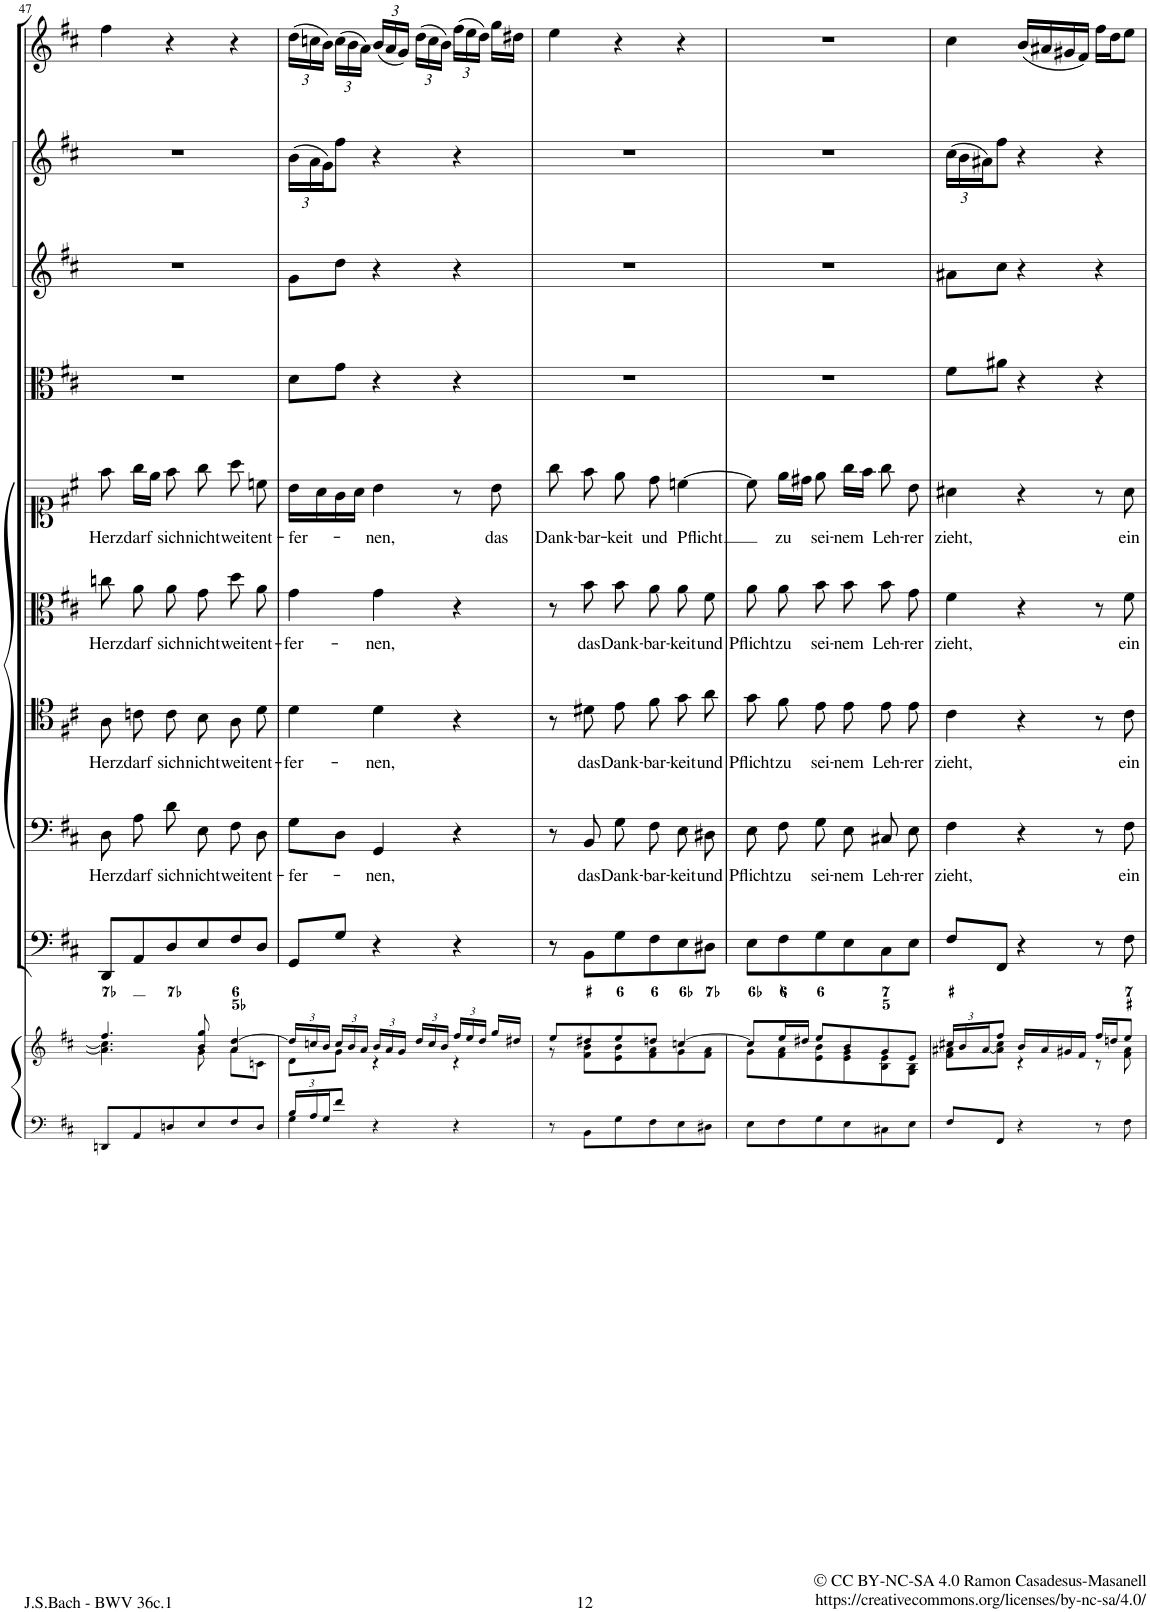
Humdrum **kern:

**kern	**kern	**kern	**kern	**text	**kern	**text	**kern	**text	**kern	**text	**kern	**kern	**kern	**kern
*part10	*part10	*part9	*part8	*part8	*part7	*part7	*part6	*part6	*part5	*part5	*part4	*part3	*part2	*part1
*staff11	*staff10	*staff9	*staff8	*staff8	*staff7	*staff7	*staff6	*staff6	*staff5	*staff5	*staff4	*staff3	*staff2	*staff1
*I"Piano reduction	*	*I"Continuo.	*I"Basso	*	*I"Tenore	*	*I"Alto	*	*I"Soprano	*	*I"Viola.	*I"Violino II	*I"Violino I	*I"Oboe d'amore I. II.
*I'Pno	*	*	*	*	*	*	*	*	*	*	*I'Vla	*	*I'Vln	*I'Ob
!!LO:PB:g=z
*clefF4	*clefG2	*clefF4	*clefF4	*	*clefC4	*	*clefC3	*	*clefC1	*	*clefC3	*clefG2	*clefG2	*clefG2
*k[f#c#]	*k[f#c#]	*k[f#c#]	*k[f#c#]	*	*k[f#c#]	*	*k[f#c#]	*	*k[f#c#]	*	*k[f#c#]	*k[f#c#]	*k[f#c#]	*k[f#c#]
*M3/4	*M3/4	*M3/4	*M3/4	*	*M3/4	*	*M3/4	*	*M3/4	*	*M3/4	*M3/4	*M3/4	*M3/4
=47	=47	=47	=47	=47	=47	=47	=47	=47	=47	=47	=47	=47	=47	=47
*	*^	*	*	*	*	*	*	*	*	*	*	*	*	*
!	!	!	!	!	!LO:LY:b	!	!LO:LY:b	!	!LO:LY:b	!	!LO:LY:b	!	!	!	!
8DDn/L	4.ff#/	4.a\] 4.cc\]	8DD/L	8D\	Herz	8A\L	Herz	8ccn\L	Herz	8ff#\	Herz	2.r	2.r	2.r	4ff#\
!	!	!	!	!	!LO:LY:b	!	!LO:LY:b	!	!LO:LY:b	!	!LO:LY:b	!	!	!	!
8AA/	.	.	8AA/	8A\	darf	8cn\J	darf	8a\J	darf	16gg\LL	darf	.	.	.	.
.	.	.	.	.	.	.	.	.	.	16ee\JJ	.	.	.	.	.
!	!	!	!	!	!LO:LY:b	!	!LO:LY:b	!	!LO:LY:b	!	!LO:LY:b	!	!	!	!
8Dn/	.	.	8D/	8d\	sich	8c\L	sich	8a\L	sich	8ff#\	sich	.	.	.	4r
!	!	!	!	!	!LO:LY:b	!	!LO:LY:b	!	!LO:LY:b	!	!LO:LY:b	!	!	!	!
8E/	8b/ 8gg/	8g\	8E/	8E\	nicht	8B\J	nicht	8g\J	nicht	8gg\	nicht	.	.	.	.
!	!	!	!	!	!LO:LY:b	!	!LO:LY:b	!	!LO:LY:b	!	!LO:LY:b	!	!	!	!
8F#/	4a/ [4dd/	8a\L	8F#/	8F#\	weit	8A\L	weit	8dd\L	weit	8aa\	weit	.	.	.	4r
!	!	!	!	!	!LO:LY:b	!	!LO:LY:b	!	!LO:LY:b	!	!LO:LY:b	!	!	!	!
8D/J	.	8cn\J	8D/J	8D\	ent-	8d\J	ent-	8a\J	ent-	8ccn\	ent-	.	.	.	.
=48	=48	=48	=48	=48	=48	=48	=48	=48	=48	=48	=48	=48	=48	=48	=48
*Xbrackettup	*Xbrackettup	*	*	*	*	*	*	*	*	*	*	*	*	*	*
*^	*	*	*	*	*	*	*	*	*	*	*	*	*	*	*
!	!	!	!	!	!	!LO:LY:b	!	!LO:LY:b	!	!LO:LY:b	!	!LO:LY:b	!	!	!	!
*	*	*	*	*	*	*	*	*	*	*	*	*	*	*	*Xbrackettup	*Xbrackettup
24B/LL	4G\	24dd/LL]	8d\L	8GG/L	8G\L	fer-	4d\	fer-	4g\	fer-	16b\LL	-fer-	8d\L	8g\L	(24b\LL	(24dd\LL
24A/	.	24ccn/	.	.	.	.	.	.	.	.	.	.	.	.	24a\	24ccn\
.	.	.	.	.	.	.	.	.	.	.	16a\	.	.	.	.	.
24G/J	.	24b/JJ	.	.	.	.	.	.	.	.	.	.	.	.	24g\J)	24b\JJ)
8f#/J	.	24cc/LL	8g\J	8G/J	8D\J	.	.	.	.	.	16g\	.	8g\J	8dd\J	8ff#\J	(24cc\LL
.	.	24b/	.	.	.	.	.	.	.	.	.	.	.	.	.	24b\
.	.	.	.	.	.	.	.	.	.	.	16a\JJ	.	.	.	.	.
.	.	24a/JJ	.	.	.	.	.	.	.	.	.	.	.	.	.	24a\JJ)
!	!	!	!	!	!	!LO:LY:b	!	!LO:LY:b	!	!LO:LY:b	!	!LO:LY:b	!	!	!	!
4r	4ryy	24b/LL	4r	4r	4GG/	-nen,	4d\	-nen,	4g\	-nen,	4b\	-nen,	4r	4r	4r	(24b/LL
.	.	24a/	.	.	.	.	.	.	.	.	.	.	.	.	.	24a/
.	.	24g/JJ	.	.	.	.	.	.	.	.	.	.	.	.	.	24g/JJ)
.	.	24dd/LL	.	.	.	.	.	.	.	.	.	.	.	.	.	(24dd\LL
.	.	24cc/	.	.	.	.	.	.	.	.	.	.	.	.	.	24cc\
.	.	24b/JJ	.	.	.	.	.	.	.	.	.	.	.	.	.	24b\JJ)
4r	4ryy	24ff#/LL	4r	4r	4r	.	4r	.	4r	.	8r	.	4r	4r	4r	(24ff#\LL
.	.	24ee/	.	.	.	.	.	.	.	.	.	.	.	.	.	24ee\
.	.	24dd/JJ	.	.	.	.	.	.	.	.	.	.	.	.	.	24dd\JJ)
!	!	!	!	!	!	!	!	!	!	!	!	!LO:LY:b	!	!	!	!
.	.	16gg/LL	.	.	.	.	.	.	.	.	8b\	das	.	.	.	16gg\LL
.	.	16dd#X/JJ	.	.	.	.	.	.	.	.	.	.	.	.	.	16dd#X\JJ
*v	*v	*	*	*	*	*	*	*	*	*	*	*	*	*	*	*
=49	=49	=49	=49	=49	=49	=49	=49	=49	=49	=49	=49	=49	=49	=49	=49
!	!	!	!	!	!	!	!	!	!	!	!LO:LY:b	!	!	!	!
8r	8ee/L	8r	8r	8r	.	8r	.	8r	.	8gg\	Dank-	2.r	2.r	2.r	4ee\
!	!	!	!	!	!LO:LY:b	!	!LO:LY:b	!	!LO:LY:b	!	!LO:LY:b	!	!	!	!
8BB\L	8dd#X/	8f#\ 8b\L	8BB\L	8BB/	das	8d#X\	das	8b\	das	8ff#\	-bar-	.	.	.	.
!	!	!	!	!	!LO:LY:b	!	!LO:LY:b	!	!LO:LY:b	!	!LO:LY:b	!	!	!	!
8G\	8ee/	8e\ 8b\	8G\	8G\	Dank-	8e\L	Dank-	8b\L	Dank-	8ee\	-keit	.	.	.	4r
!	!	!	!	!	!LO:LY:b	!	!LO:LY:b	!	!LO:LY:b	!	!LO:LY:b	!	!	!	!
8F#\	8ddn/J	8f#\ 8a\	8F#\	8F#\	-bar-	8f#\J	-bar-	8a\J	-bar-	8dd\	und	.	.	.	.
!	!	!	!	!	!LO:LY:b	!	!LO:LY:b	!	!LO:LY:b	!	!LO:LY:b	!	!	!	!
8E\	[4ccn/	8g\	8E\	8E\	-keit	8g\L	-keit	8a\L	-keit	[4ccn\	Pflicht	.	.	.	4r
!	!	!	!	!	!LO:LY:b	!	!LO:LY:b	!	!LO:LY:b	!	!	!	!	!	!
8D#X\J	.	8f#\ 8a\J	8D#X\J	8D#X\	und	8a\J	und	8f#\J	und	.	.	.	.	.	.
=50	=50	=50	=50	=50	=50	=50	=50	=50	=50	=50	=50	=50	=50	=50	=50
!	!	!	!	!	!LO:LY:b	!	!LO:LY:b	!	!LO:LY:b	!	!	!	!	!	!
8E\L	8cc/L]	8g\L	8E\L	8E\	Pflicht	8g\L	Pflicht	8a\L	Pflicht	8cc\]	.	2.r	2.r	2.r	2.r
!	!	!	!	!	!LO:LY:b	!	!LO:LY:b	!	!LO:LY:b	!	!LO:LY:b	!	!	!	!
8F#\	16ee/L	8f#\ 8a\	8F#\	8F#\	zu	8f#\J	zu	8a\J	zu	16ee\LL	zu	.	.	.	.
.	16dd#X/JJ	.	.	.	.	.	.	.	.	16dd#X\JJ	.	.	.	.	.
!	!	!	!	!	!LO:LY:b	!	!LO:LY:b	!	!LO:LY:b	!	!LO:LY:b	!	!	!	!
8G\	8ee/L	8e\ 8b\	8G\	8G\	sei-	8e\L	sei-	8b\L	sei-	8ee\	sei-	.	.	.	.
!	!	!	!	!	!LO:LY:b	!	!LO:LY:b	!	!LO:LY:b	!	!LO:LY:b	!	!	!	!
8E\	8b/	8e\ 8g\	8E\	8E\	-nem	8e\J	-nem	8b\J	-nem	16gg\LL	-nem	.	.	.	.
.	.	.	.	.	.	.	.	.	.	16ff#\JJ	.	.	.	.	.
!	!	!	!	!	!LO:LY:b	!	!LO:LY:b	!	!LO:LY:b	!	!LO:LY:b	!	!	!	!
8C#X\	8g/	8B\ 8e\	8C#\	8C#X/	Leh-	8e\L	Leh-	8b\L	Leh-	8gg\	Leh-	.	.	.	.
!	!	!	!	!	!LO:LY:b	!	!LO:LY:b	!	!LO:LY:b	!	!LO:LY:b	!	!	!	!
8E\J	8e/J	8G\ 8B\J	8E\J	8E\	-rer	8e\J	-rer	8g\J	-rer	8b\	-rer	.	.	.	.
=51	=51	=51	=51	=51	=51	=51	=51	=51	=51	=51	=51	=51	=51	=51	=51
!	!	!	!	!	!LO:LY:b	!	!LO:LY:b	!	!LO:LY:b	!	!LO:LY:b	!	!	!	!
8F#/L	24cc#X/LL	8f#\ 8a#X\L	8F#/L	4F#\	zieht,	4c#\	zieht,	4f#\	zieht,	4a#X\	zieht,	8f#\L	8a#X\L	(24cc#\LL	4cc#\
.	24b/	.	.	.	.	.	.	.	.	.	.	.	.	24b\	.
.	[<24a#/J	.	.	.	.	.	.	.	.	.	.	.	.	24a#X\J)	.
8FF#/J	8ff#/J	8a#\] 8cc#\J	8FF#/J	.	.	.	.	.	.	.	.	8a#X\J	8cc#\J	8ff#\J	.
4r	16b/LL	4r	4r	4r	.	4r	.	4r	.	4r	.	4r	4r	4r	(16b/LL
.	16a#/	.	.	.	.	.	.	.	.	.	.	.	.	.	16a#X/
.	16g#X/	.	.	.	.	.	.	.	.	.	.	.	.	.	16g#X/
.	16f#/JJ	.	.	.	.	.	.	.	.	.	.	.	.	.	16f#/JJ)
8r	16ff#/LL	8r	8r	8r	.	8r	.	8r	.	8r	.	4r	4r	4r	16ff#\LL
.	16ddn/J	.	.	.	.	.	.	.	.	.	.	.	.	.	16dd\J
!	!	!	!	!	!LO:LY:b	!	!LO:LY:b	!	!LO:LY:b	!	!LO:LY:b	!	!	!	!
8F#\	8ee/J	8f#\ 8a#\	8F#\	8F#\	ein	8c#\	ein	8f#\	ein	8a#\	ein	.	.	.	8ee\J
*	*v	*v	*	*	*	*	*	*	*	*	*	*	*	*	*
=	=	=	=	=	=	=	=	=	=	=	=	=	=	=
*-	*-	*-	*-	*-	*-	*-	*-	*-	*-	*-	*-	*-	*-	*-
